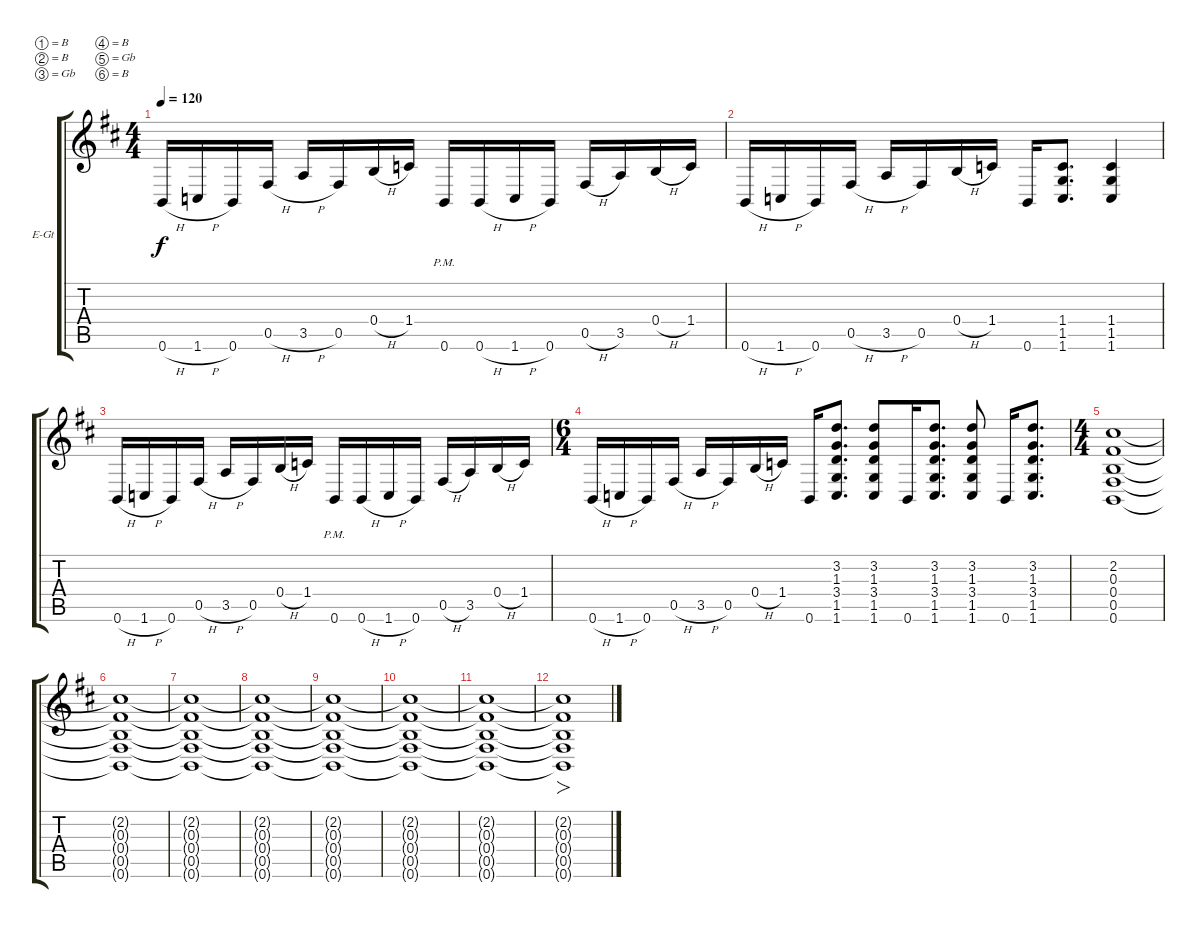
\defaultSystemsLayout 4
\bracketExtendMode groupsimilarinstruments
\firstSystemTrackNameOrientation horizontal
\otherSystemsTrackNameOrientation horizontal
\track ("Mark" "E-Gt") {instrument distortionguitar}
\staff {score tabs}
\tuning (B3 B3 Gb3 B2 Gb2 B1)
\ts (4 4)
\tempo 120
\clef g2
\ks bminor
0.6{h}.16{dy f} 1.6{h}.16 0.6.16 0.5{h}.16 3.5{h}.16 0.5.16 0.4{h}.16 1.4.16 0.6{pm}.16 0.6{h}.16 1.6{h}.16 0.6.16 0.5{h}.16 3.5.16 0.4{h}.16 1.4.16 |
0.6{h}.16 1.6{h}.16 0.6.16 0.5{h}.16 3.5{h}.16 0.5.16 0.4{h}.16 1.4.16 0.6.16 (1.6 1.5 1.4).8{d} (1.4 1.5 1.6).4 |
0.6{h}.16 1.6{h}.16 0.6.16 0.5{h}.16 3.5{h}.16 0.5.16 0.4{h}.16 1.4.16 0.6{pm}.16 0.6{h}.16 1.6{h}.16 0.6.16 0.5{h}.16 3.5.16 0.4{h}.16 1.4.16 |
\ts (6 4)
0.6{h}.16 1.6{h}.16 0.6.16 0.5{h}.16 3.5{h}.16 0.5.16 0.4{h}.16 1.4.16 0.6.16 (1.6 1.5 3.4 3.2 1.3).8{d} (3.4 1.5 1.6 3.2 1.3).8 0.6.16 (1.6 1.5 3.4 3.2 1.3).8{d} (3.4 1.5 1.6 3.2 1.3).8 0.6.16 (1.6 1.5 3.4 3.2 1.3).8{d} |
\ts (4 4)
(0.6 0.5 0.4 0.3 2.2).1 |
(0.6{t} 0.5{t} 0.4{t} 0.3{t} 2.2{t}).1 |
(2.2{t} 0.3{t} 0.4{t} 0.5{t} 0.6{t}).1 |
(2.2{t} 0.3{t} 0.4{t} 0.5{t} 0.6{t}).1 |
(0.6{t} 0.5{t} 0.4{t} 0.3{t} 2.2{t}).1 |
(2.2{t} 0.3{t} 0.4{t} 0.5{t} 0.6{t}).1 |
(0.6{t} 0.5{t} 0.4{t} 0.3{t} 2.2{t}).1 |
(2.2{t} 0.3{t} 0.4{t} 0.5{t} 0.6{t}).1{fo}
